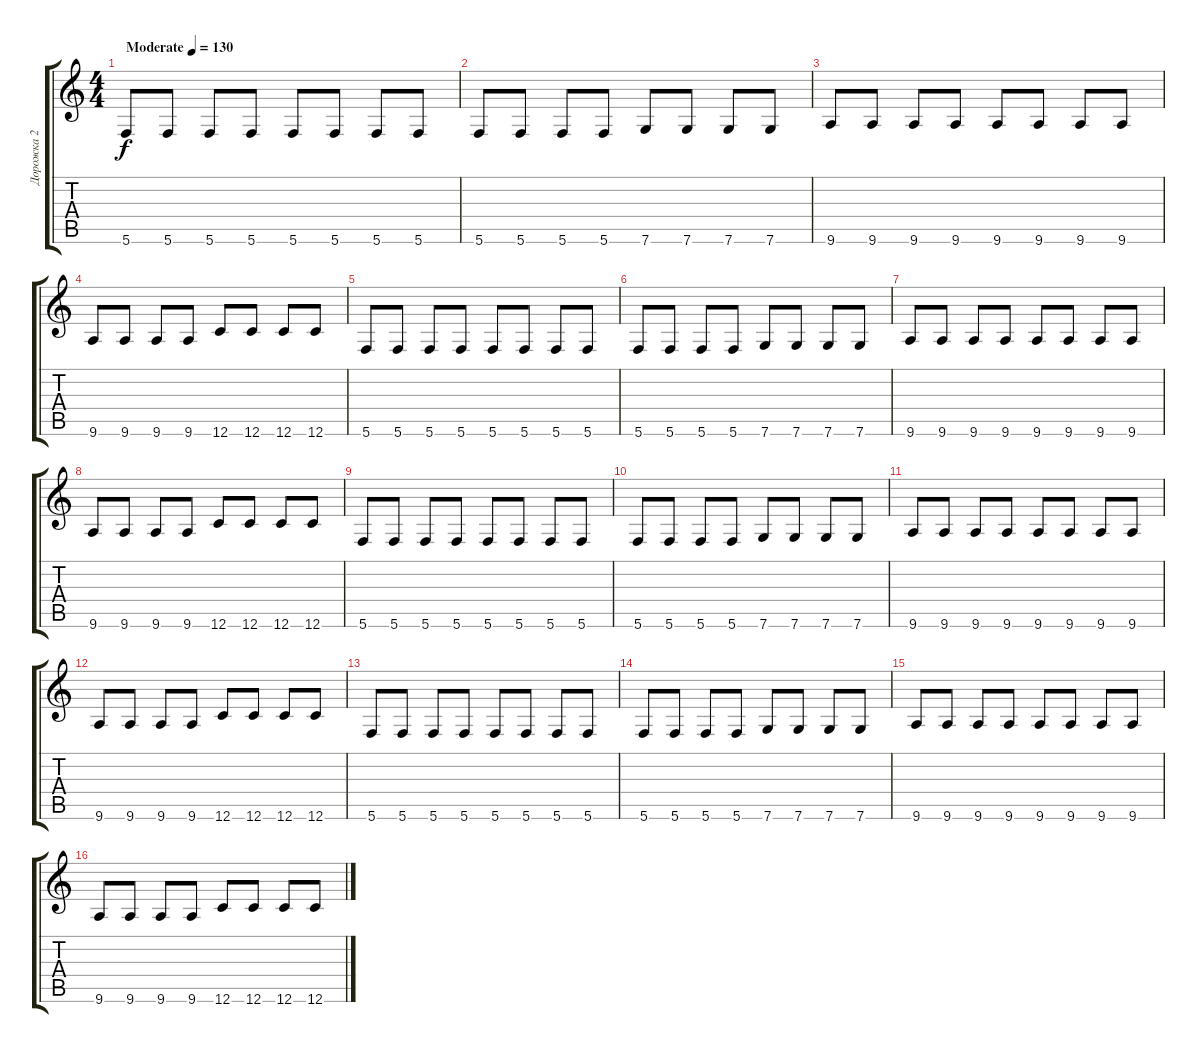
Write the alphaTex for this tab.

\track ("Дорожка 2" "Дорожка 2") {instrument acousticbass}
\staff {score tabs}
\tuning (D4 A3 F3 C3 G2 C2) {hide}
\ts (4 4)
\tempo (130 "Moderate")
\clef g2
\ks c
5.6.8{dy f instrument acousticbass} 5.6.8 5.6.8 5.6.8 5.6.8 5.6.8 5.6.8 5.6.8 |
5.6.8 5.6.8 5.6.8 5.6.8 7.6.8 7.6.8 7.6.8 7.6.8 |
9.6.8 9.6.8 9.6.8 9.6.8 9.6.8 9.6.8 9.6.8 9.6.8 |
9.6.8 9.6.8 9.6.8 9.6.8 12.6.8 12.6.8 12.6.8 12.6.8 |
5.6.8 5.6.8 5.6.8 5.6.8 5.6.8 5.6.8 5.6.8 5.6.8 |
5.6.8 5.6.8 5.6.8 5.6.8 7.6.8 7.6.8 7.6.8 7.6.8 |
9.6.8 9.6.8 9.6.8 9.6.8 9.6.8 9.6.8 9.6.8 9.6.8 |
9.6.8 9.6.8 9.6.8 9.6.8 12.6.8 12.6.8 12.6.8 12.6.8 |
5.6.8 5.6.8 5.6.8 5.6.8 5.6.8 5.6.8 5.6.8 5.6.8 |
5.6.8 5.6.8 5.6.8 5.6.8 7.6.8 7.6.8 7.6.8 7.6.8 |
9.6.8 9.6.8 9.6.8 9.6.8 9.6.8 9.6.8 9.6.8 9.6.8 |
9.6.8 9.6.8 9.6.8 9.6.8 12.6.8 12.6.8 12.6.8 12.6.8 |
5.6.8 5.6.8 5.6.8 5.6.8 5.6.8 5.6.8 5.6.8 5.6.8 |
5.6.8 5.6.8 5.6.8 5.6.8 7.6.8 7.6.8 7.6.8 7.6.8 |
9.6.8 9.6.8 9.6.8 9.6.8 9.6.8 9.6.8 9.6.8 9.6.8 |
9.6.8 9.6.8 9.6.8 9.6.8 12.6.8 12.6.8 12.6.8 12.6.8
